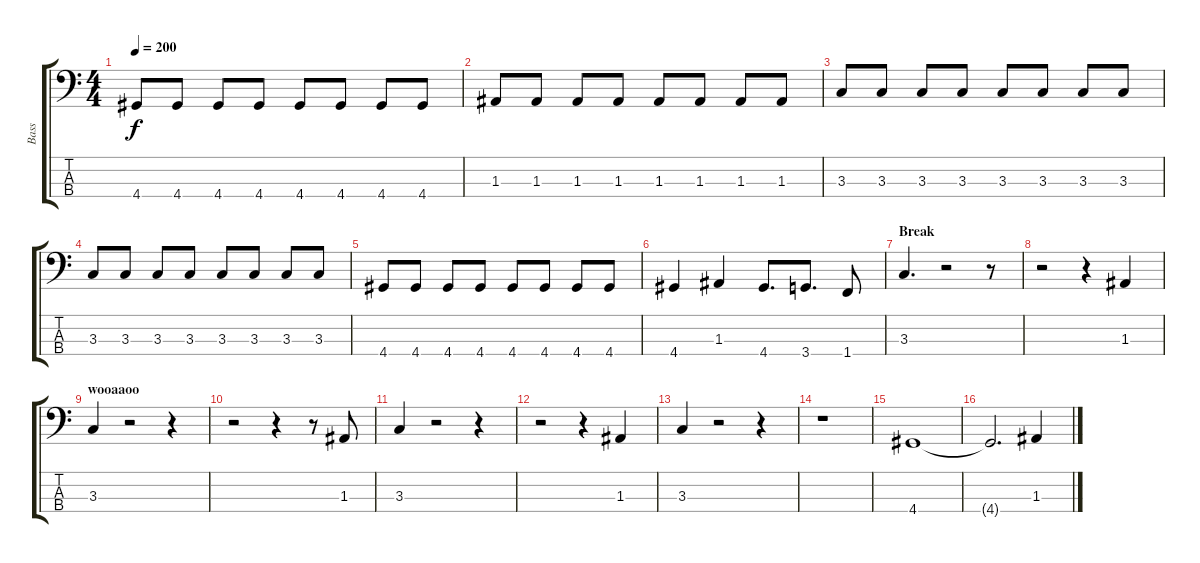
\track ("Bass" "Bass") {instrument electricbassfinger}
\staff {score tabs}
\tuning (G2 D2 A1 E1) {hide}
\ts (4 4)
\tempo 200
\clef f4
\ks c
4.4.8{dy f} 4.4.8 4.4.8 4.4.8 4.4.8 4.4.8 4.4.8 4.4.8 |
1.3.8 1.3.8 1.3.8 1.3.8 1.3.8 1.3.8 1.3.8 1.3.8 |
3.3.8 3.3.8 3.3.8 3.3.8 3.3.8 3.3.8 3.3.8 3.3.8 |
3.3.8 3.3.8 3.3.8 3.3.8 3.3.8 3.3.8 3.3.8 3.3.8 |
4.4.8 4.4.8 4.4.8 4.4.8 4.4.8 4.4.8 4.4.8 4.4.8 |
4.4.4 1.3.4 4.4.8{d} 3.4.8{d} 1.4.8 |
\section ("" "Break")
3.3.4{d} r.2 r.8 |
r.2 r.4 1.3.4 |
\section ("" "wooaaoo")
3.3.4 r.2 r.4 |
r.2 r.4 r.8 1.3.8 |
3.3.4 r.2 r.4 |
r.2 r.4 1.3.4 |
3.3.4 r.2 r.4 |
r.1 |
4.4.1 |
4.4{t}.2{d} 1.3.4
